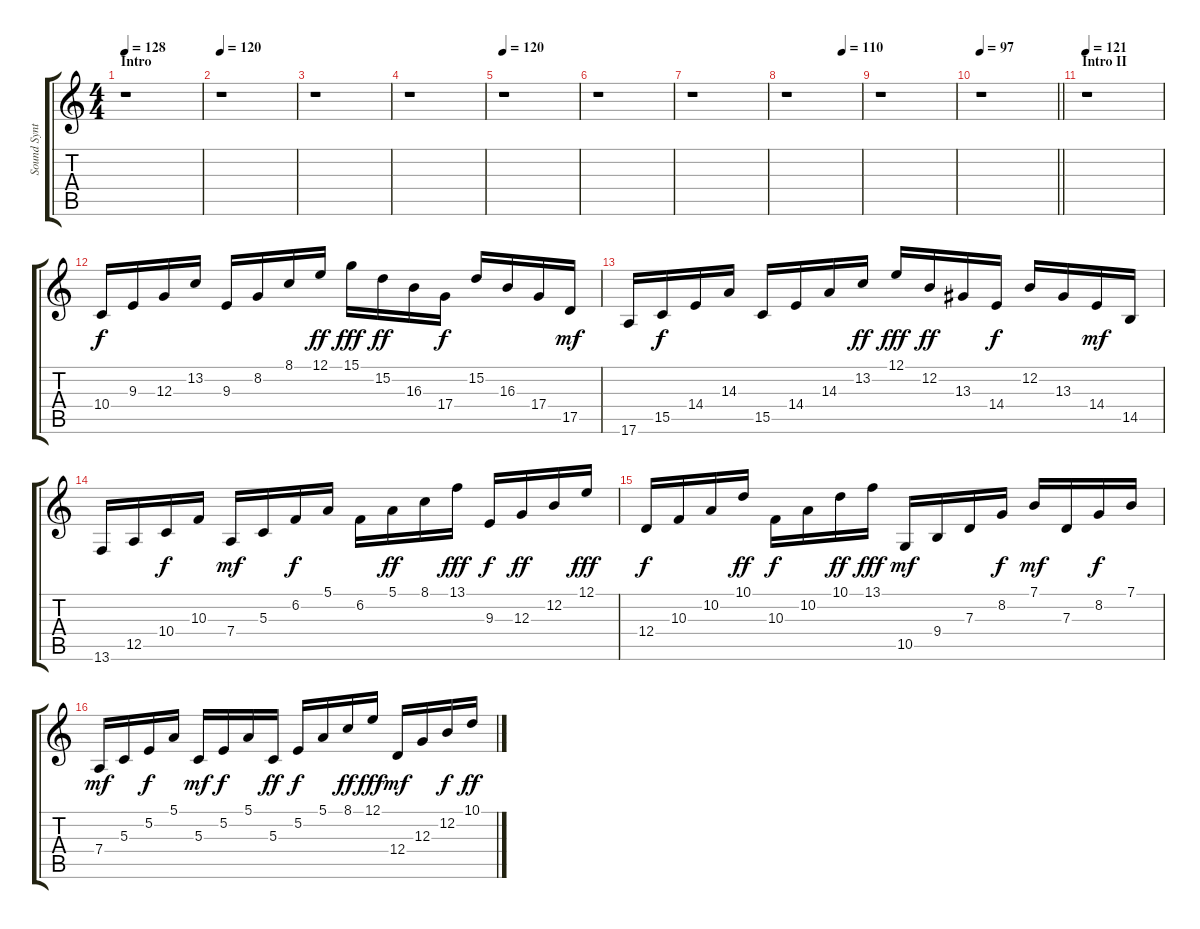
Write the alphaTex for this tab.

\track ("Sound Synth" "Sound Synt") {instrument pad3polysynth}
\staff {score tabs}
\tuning (E4 B3 G3 D3 A2 E2) {hide}
\ts (4 4)
\section ("" "Intro")
\tempo 128
\clef g2
\ks c
r.1{dy f instrument pad3polysynth} |
\tempo 120
r.1 |
r.1 |
r.1 |
\tempo 120
r.1 |
r.1 |
r.1 |
\tempo (110 0.75)
r.1 |
r.1 |
\tempo 97
\barLineRight lightlight
r.1 |
\section ("" "Intro II")
\tempo 121
r.1 |
10.4.16{txt ""} 9.3.16 12.3.16 13.2.16 9.3.16 8.2.16 8.1.16 12.1.16{dy ff} 15.1.16{dy fff} 15.2.16{dy ff} 16.3.16 17.4.16{dy f} 15.2.16 16.3.16 17.4.16 17.5.16{dy mf} |
17.6.16 15.5.16{dy f} 14.4.16 14.3.16 15.5.16 14.4.16 14.3.16 13.2.16{dy ff} 12.1.16{dy fff} 12.2.16{dy ff} 13.3.16 14.4.16{dy f} 12.2.16 13.3.16 14.4.16{dy mf} 14.5.16 |
13.6.16 12.5.16 10.4.16{dy f} 10.3.16 7.4.16{dy mf} 5.3.16 6.2.16{dy f} 5.1.16 6.2.16 5.1.16{dy ff} 8.1.16 13.1.16{dy fff} 9.3.16{dy f} 12.3.16{dy ff} 12.2.16 12.1.16{dy fff} |
12.4.16{dy f} 10.3.16 10.2.16 10.1.16{dy ff} 10.3.16{dy f} 10.2.16 10.1.16{dy ff} 13.1.16{dy fff} 10.5.16{dy mf} 9.4.16 7.3.16 8.2.16{dy f} 7.1.16{dy mf} 7.3.16 8.2.16{dy f} 7.1.16 |
7.4.16{dy mf} 5.3.16 5.2.16{dy f} 5.1.16 5.3.16{dy mf} 5.2.16{dy f} 5.1.16 5.3.16{dy ff} 5.2.16{dy f} 5.1.16 8.1.16{dy ff} 12.1.16{dy fff} 12.4.16{dy mf} 12.3.16 12.2.16{dy f} 10.1.16{dy ff}
